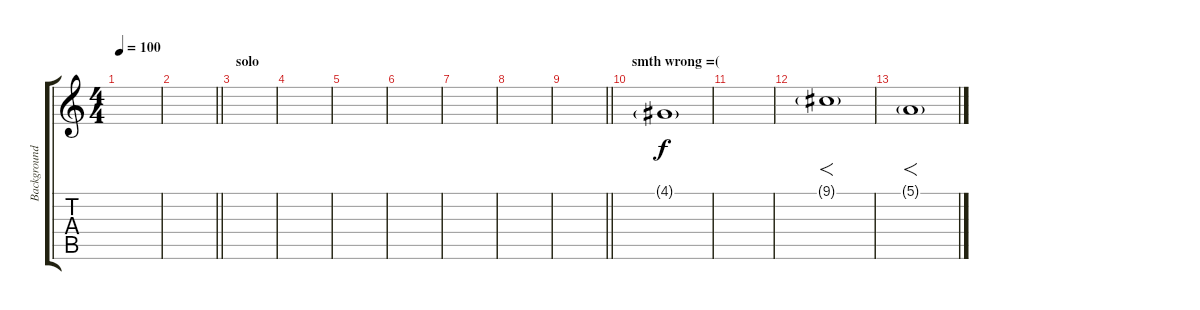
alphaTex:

\track ("Background" "Background") {instrument flute}
\staff {score tabs}
\tuning (E4 B3 G3 D3 A2 E2) {hide}
\ts (4 4)
\tempo 100
\clef g2
\ks c
|
\barLineRight lightlight
|
\section ("" "solo")
|
|
|
|
|
|
\barLineRight lightlight
|
\section ("" "smth wrong =(")
4.1{g}.1 |
|
9.1{g}.1{f} |
5.1{g}.1{f}
